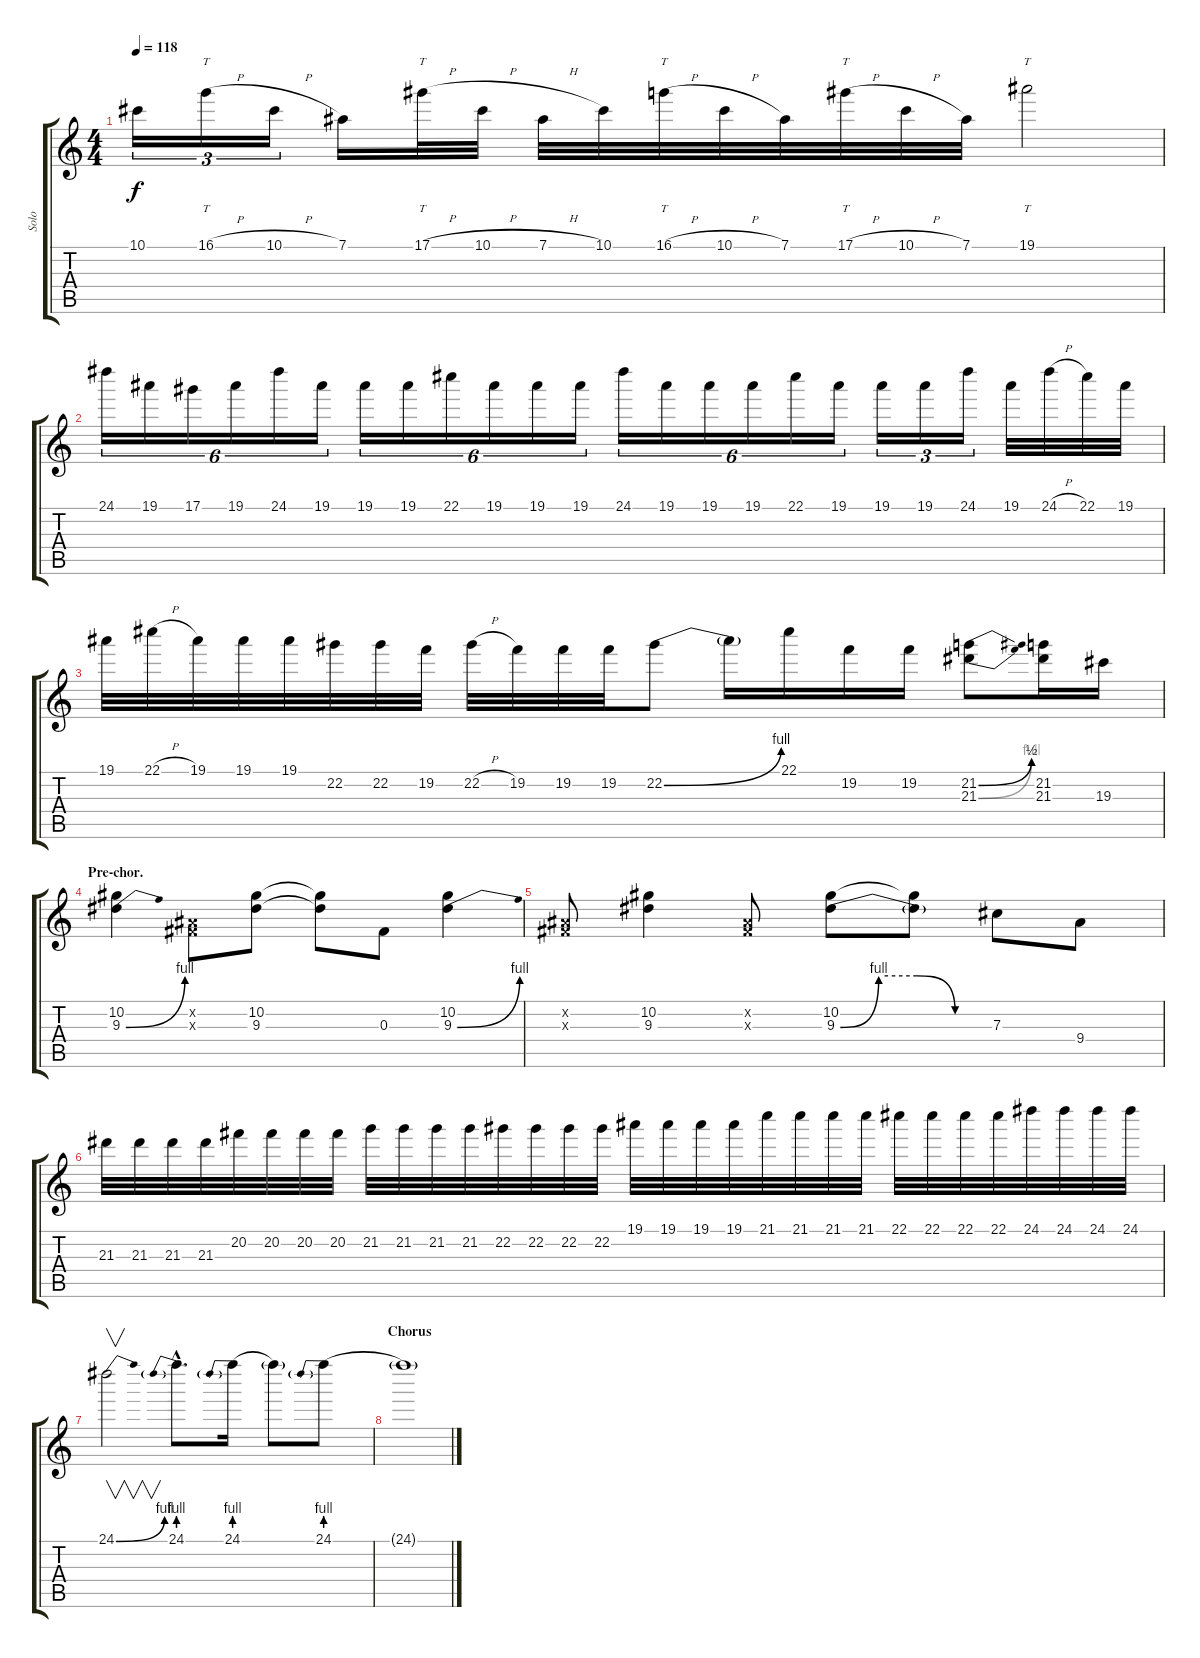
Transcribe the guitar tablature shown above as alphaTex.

\track ("Solo" "Solo") {instrument distortionguitar}
\staff {score tabs}
\tuning (Eb4 Bb3 Gb3 Db3 Ab2 Eb2) {hide}
\ts (4 4)
\tempo 118
\clef g2
\ks c
10.1.16{tu (3 2) dy f} 16.1{h}.16{tt tu (3 2)} 10.1{h}.16{tu (3 2)} 7.1.16 17.1{h}.32{tt} 10.1{h}.32 7.1{h}.32 10.1.32 16.1{h}.32{tt} 10.1{h}.32 7.1.32 17.1{h}.32{tt} 10.1{h}.32 7.1.32 19.1.2{tt} |
24.1.16{tu (6 4)} 19.1.16{tu (6 4)} 17.1.16{tu (6 4)} 19.1.16{tu (6 4)} 24.1.16{tu (6 4)} 19.1.16{tu (6 4)} 19.1.16{tu (6 4)} 19.1.16{tu (6 4)} 22.1.16{tu (6 4)} 19.1.16{tu (6 4)} 19.1.16{tu (6 4)} 19.1.16{tu (6 4)} 24.1.16{tu (6 4)} 19.1.16{tu (6 4)} 19.1.16{tu (6 4)} 19.1.16{tu (6 4)} 22.1.16{tu (6 4)} 19.1.16{tu (6 4)} 19.1.16{tu (3 2)} 19.1.16{tu (3 2)} 24.1.16{tu (3 2)} 19.1.32 24.1{h}.32 22.1.32 19.1.32 |
19.1.32 22.1{h}.32 19.1.32 19.1.32 19.1.32 22.2.32 22.2.32 19.2.32 22.2{h}.32 19.2.32 19.2.32 19.2.32 22.2{be (bend 0 0 60 4)}.8 22.2{t}.16 22.1.16 19.2.16 19.2.16 (21.2{be (bend 0 0 60 2)} 21.3{be (bend 0 0 60 4)}).8 (21.2 21.3).16 19.3.16 |
\section ("" "Pre-chor.")
(10.2 9.3{be (bend 0 0 60 4)}).4 (0.2{x} 0.3{x}).8 (10.2 9.3).8 (10.2{t} 9.3{t}).8 0.3.8 (10.2 9.3{be (bend 0 0 60 4)}).4 |
(0.2{x} 0.3{x}).8 (10.2 9.3).4 (0.2{x} 0.3{x}).8 (10.2 9.3{be (custom 0 0 15 4 30 4 45 0 60 0)}).8 (10.2{t} 9.3{t}).8 7.3.8 9.4.8 |
21.3.32 21.3.32 21.3.32 21.3.32 20.2.32 20.2.32 20.2.32 20.2.32 21.2.32 21.2.32 21.2.32 21.2.32 22.2.32 22.2.32 22.2.32 22.2.32 19.1.32 19.1.32 19.1.32 19.1.32 21.1.32 21.1.32 21.1.32 21.1.32 22.1.32 22.1.32 22.1.32 22.1.32 24.1.32 24.1.32 24.1.32 24.1.32 |
24.1{be (bend 0 0 60 4)}.2{v} 24.1{be (prebend 0 4 60 4) hac}.8{d} 24.1{be (prebend 0 4 60 4)}.16 24.1{t}.8 24.1{be (prebend 0 4 60 4)}.8 |
\section ("" "Chorus")
24.1{t}.1
